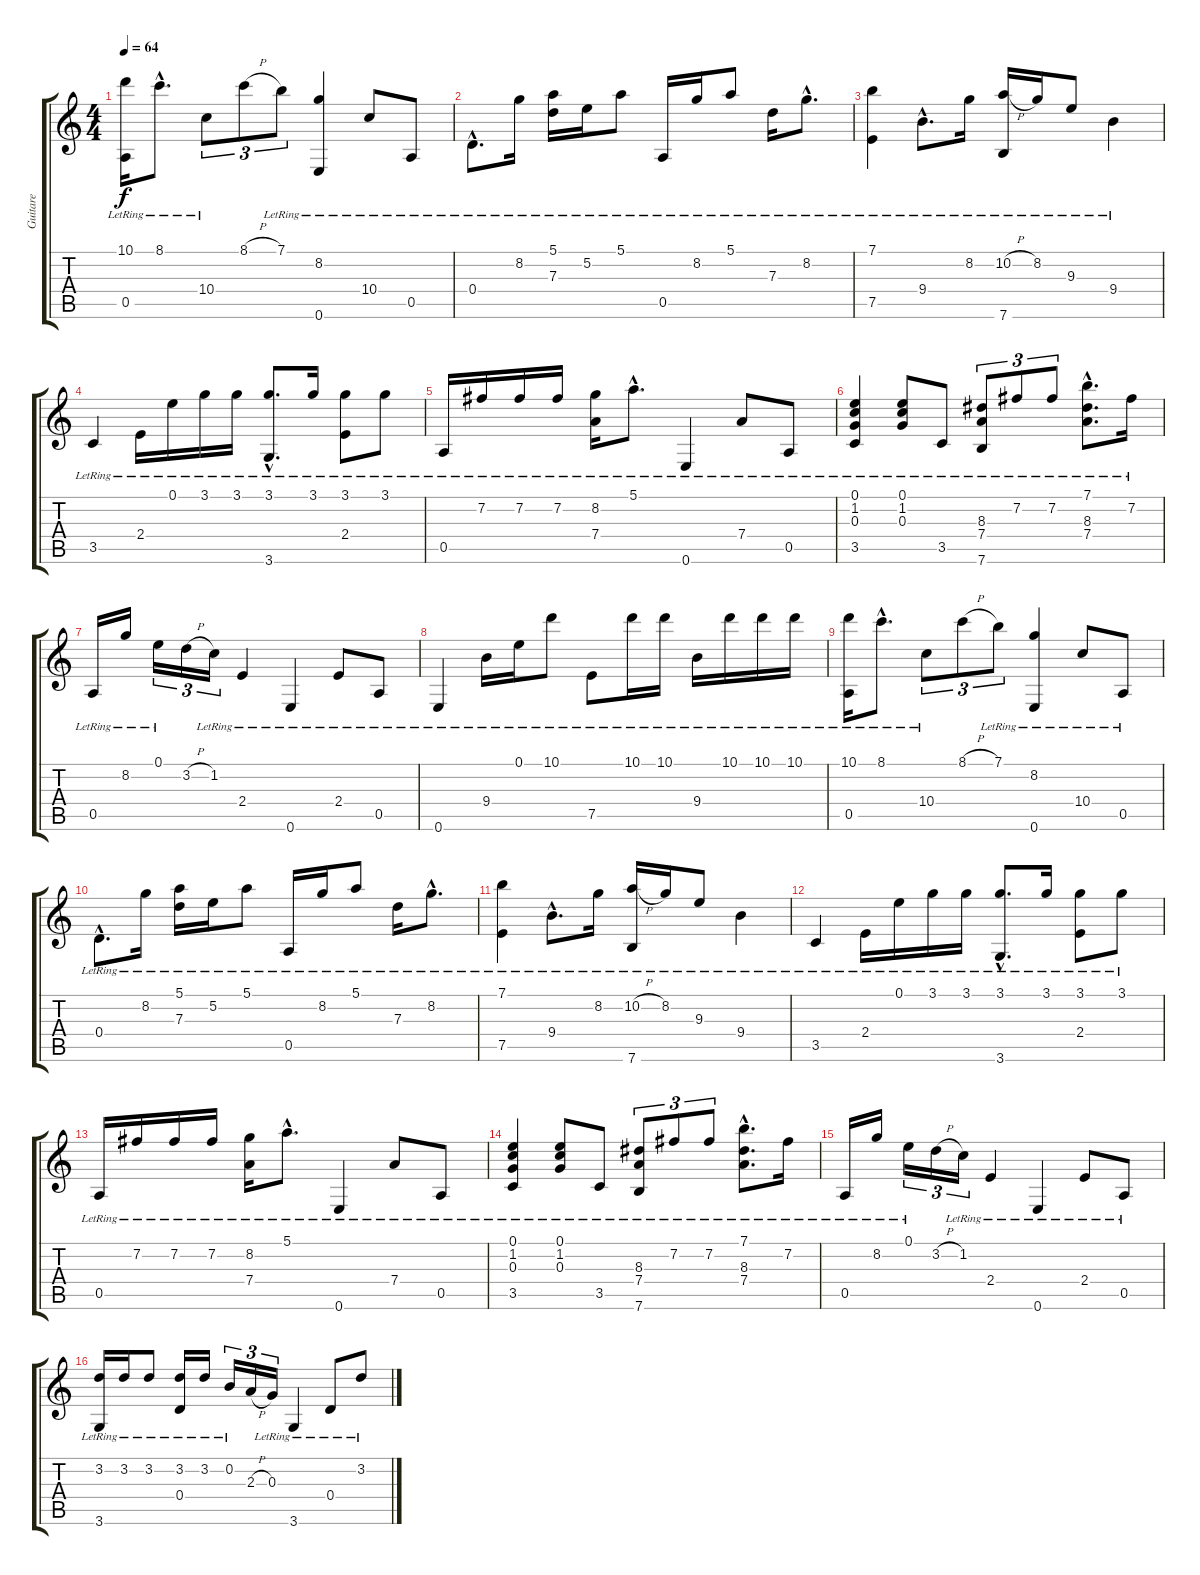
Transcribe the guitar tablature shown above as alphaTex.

\track ("Guitare" "Guitare") {instrument acousticguitarnylon}
\staff {score tabs}
\tuning (E4 B3 G3 D3 A2 E2) {hide}
\ts (4 4)
\tempo 64
\clef g2
\ks c
(10.1{lr} 0.5{lr}).16{dy f} 8.1{hac lr}.8{d} 10.4{lr}.8{tu (3 2)} 8.1{h}.8{tu (3 2)} 7.1{lr}.8{tu (3 2)} (8.2{lr} 0.6{lr}).4 10.4{lr}.8 0.5{lr}.8 |
0.4{hac lr}.8{d} 8.2{lr}.16 (5.1{lr} 7.3{lr}).16 5.2{lr}.16 5.1{lr}.8 0.5{lr}.16 8.2{lr}.16 5.1{lr}.8 7.3{lr}.16 8.2{hac lr}.8{d} |
(7.1{lr} 7.5{lr}).4 9.4{hac lr}.8{d} 8.2{lr}.16 (10.2{h} 7.6{lr}).16 8.2{lr}.16 9.3{lr}.8 9.4{lr}.4 |
3.5{lr}.4 2.4{lr}.16 0.1{lr}.16 3.1{lr}.16 3.1{lr}.16 (3.1{hac lr} 3.6{hac lr}).8{d} 3.1{lr}.16 (3.1{lr} 2.4{lr}).8 3.1{lr}.8 |
0.5{lr}.16 7.2{lr}.16 7.2{lr}.16 7.2{lr}.16 (8.2{lr} 7.4{lr}).16 5.1{hac lr}.8{d} 0.6{lr}.4 7.4{lr}.8 0.5{lr}.8 |
(0.1{lr} 1.2{lr} 0.3{lr} 3.5{lr}).4 (0.1{lr} 1.2{lr} 0.3{lr}).8 3.5{lr}.8 (8.3{lr} 7.4{lr} 7.6{lr}).8{tu (3 2)} 7.2{lr}.8{tu (3 2)} 7.2{lr}.8{tu (3 2)} (7.1{hac lr} 8.3{hac lr} 7.4{hac lr}).8{d} 7.2{lr}.16 |
0.5{lr}.16 8.2{lr}.16 0.1{lr}.16{tu (3 2)} 3.2{h}.16{tu (3 2)} 1.2{lr}.16{tu (3 2)} 2.4{lr}.4 0.6{lr}.4 2.4{lr}.8 0.5{lr}.8 |
0.6{lr}.4 9.4{lr}.16 0.1{lr}.16 10.1{lr}.8 7.5{lr}.8 10.1{lr}.16 10.1{lr}.16 9.4{lr}.16 10.1{lr}.16 10.1{lr}.16 10.1{lr}.16 |
(10.1{lr} 0.5{lr}).16 8.1{hac lr}.8{d} 10.4{lr}.8{tu (3 2)} 8.1{h}.8{tu (3 2)} 7.1{lr}.8{tu (3 2)} (8.2{lr} 0.6{lr}).4 10.4{lr}.8 0.5{lr}.8 |
0.4{hac lr}.8{d} 8.2{lr}.16 (5.1{lr} 7.3{lr}).16 5.2{lr}.16 5.1{lr}.8 0.5{lr}.16 8.2{lr}.16 5.1{lr}.8 7.3{lr}.16 8.2{hac lr}.8{d} |
(7.1{lr} 7.5{lr}).4 9.4{hac lr}.8{d} 8.2{lr}.16 (10.2{h} 7.6{lr}).16 8.2{lr}.16 9.3{lr}.8 9.4{lr}.4 |
3.5{lr}.4 2.4{lr}.16 0.1{lr}.16 3.1{lr}.16 3.1{lr}.16 (3.1{hac lr} 3.6{hac lr}).8{d} 3.1{lr}.16 (3.1{lr} 2.4{lr}).8 3.1{lr}.8 |
0.5{lr}.16 7.2{lr}.16 7.2{lr}.16 7.2{lr}.16 (8.2{lr} 7.4{lr}).16 5.1{hac lr}.8{d} 0.6{lr}.4 7.4{lr}.8 0.5{lr}.8 |
(0.1{lr} 1.2{lr} 0.3{lr} 3.5{lr}).4 (0.1{lr} 1.2{lr} 0.3{lr}).8 3.5{lr}.8 (8.3{lr} 7.4{lr} 7.6{lr}).8{tu (3 2)} 7.2{lr}.8{tu (3 2)} 7.2{lr}.8{tu (3 2)} (7.1{hac lr} 8.3{hac lr} 7.4{hac lr}).8{d} 7.2{lr}.16 |
0.5{lr}.16 8.2{lr}.16 0.1{lr}.16{tu (3 2)} 3.2{h}.16{tu (3 2)} 1.2{lr}.16{tu (3 2)} 2.4{lr}.4 0.6{lr}.4 2.4{lr}.8 0.5{lr}.8 |
(3.2{lr} 3.6{lr}).16 3.2{lr}.16 3.2{lr}.8 (3.2{lr} 0.4{lr}).16 3.2{lr}.16 0.2{lr}.16{tu (3 2)} 2.3{h}.16{tu (3 2)} 0.3{lr}.16{tu (3 2)} 3.6{lr}.4 0.4{lr}.8 3.2{lr}.8
